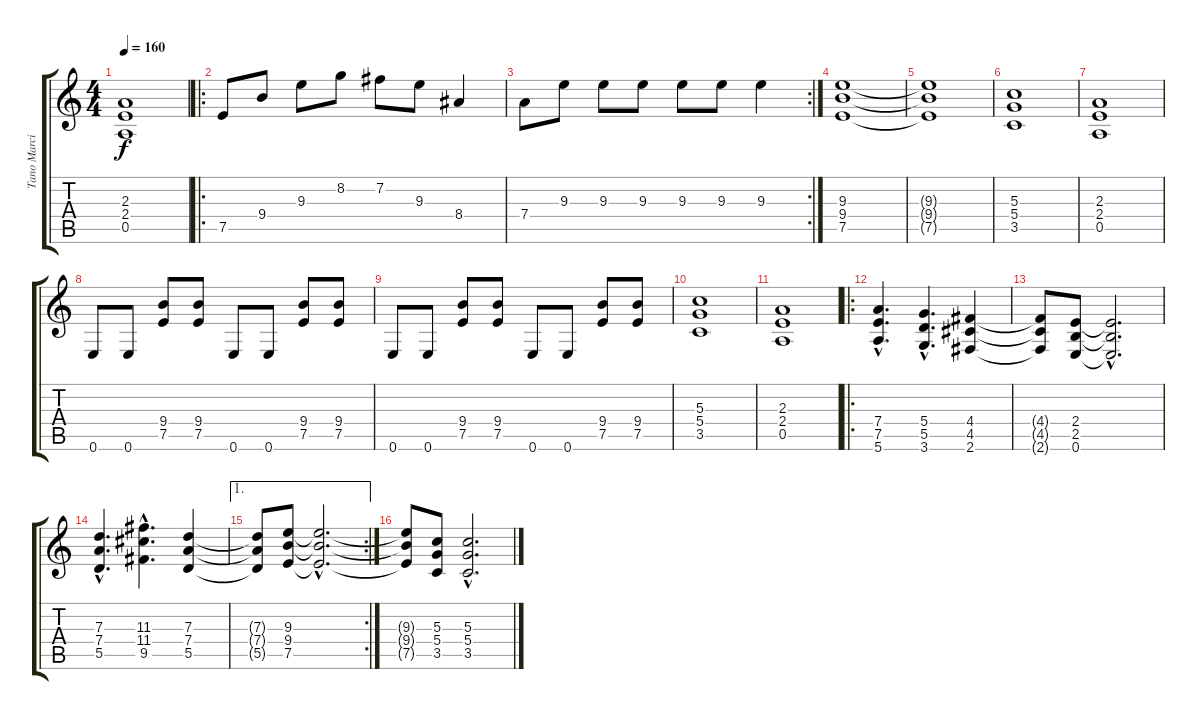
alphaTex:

\track ("Tano Marciello" "Tano Marci") {instrument overdrivenguitar}
\staff {score tabs}
\tuning (E4 B3 G3 D3 A2 E2) {hide}
\ts (4 4)
\tempo 160
\clef g2
\ks c
(2.3 2.4 0.5).1{dy f} |
\ro
7.5.8 9.4.8 9.3.8 8.2.8 7.2.8 9.3.8 8.4.4 |
\rc 2
7.4.8 9.3.8 9.3.8 9.3.8 9.3.8 9.3.8 9.3.4 |
(9.3 9.4 7.5).1 |
(9.3{t} 9.4{t} 7.5{t}).1 |
(5.3 5.4 3.5).1 |
(2.3 2.4 0.5).1 |
0.6.8 0.6.8 (9.4 7.5).8 (9.4 7.5).8 0.6.8 0.6.8 (9.4 7.5).8 (9.4 7.5).8 |
0.6.8 0.6.8 (9.4 7.5).8 (9.4 7.5).8 0.6.8 0.6.8 (9.4 7.5).8 (9.4 7.5).8 |
(5.3 5.4 3.5).1 |
(2.3 2.4 0.5).1 |
\ro
(7.4{hac} 7.5{hac} 5.6{hac}).4{d} (5.4{hac} 5.5{hac} 3.6{hac}).4{d} (4.4 4.5 2.6).4 |
(4.4{t} 4.5{t} 2.6{t}).8 (2.4 2.5 0.6).8 (2.4{hac t} 2.5{hac t} 0.6{hac t}).2{d} |
(7.3{hac} 7.4{hac} 5.5{hac}).4{d} (11.3{hac} 11.4{hac} 9.5{hac}).4{d} (7.3 7.4 5.5).4 |
\ae 1
\rc 2
(7.3{t} 7.4{t} 5.5{t}).8 (9.3 9.4 7.5).8 (9.3{hac t} 9.4{hac t} 7.5{hac t}).2{d} |
(9.3{t} 9.4{t} 7.5{t}).8 (5.3 5.4 3.5).8 (5.3{hac} 5.4{hac} 3.5{hac}).2{d}
